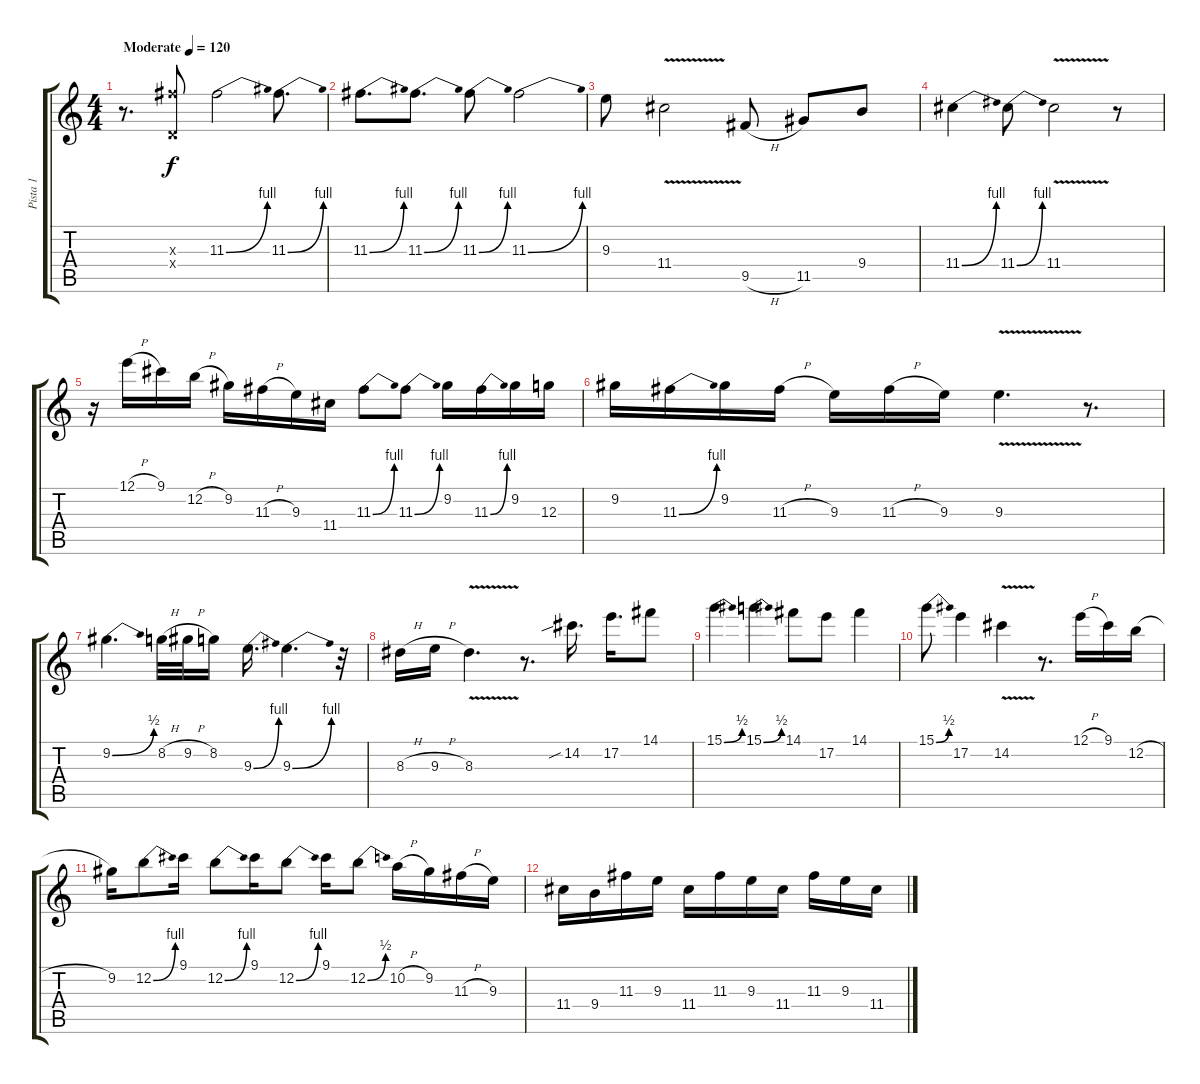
\track ("Pista 1" "Pista 1") {instrument overdrivenguitar}
\staff {score tabs}
\tuning (E4 B3 G3 D3 A2 E2) {hide}
\ts (4 4)
\tempo (120 "Moderate")
\clef g2
\ks c
r.8{d dy f instrument overdrivenguitar} (11.3{x} 0.4{x}).8 11.3{be (bend 0 0 60 4)}.2 11.3{be (bend 0 0 60 4)}.8{d} |
11.3{be (bend 0 0 60 4)}.8{d} 11.3{be (bend 0 0 60 4)}.8{d} 11.3{be (bend 0 0 60 4)}.8 11.3{be (bend 0 0 60 4)}.2 |
9.3.8 11.4{v}.2 9.5{h}.8 11.5.8 9.4.8 |
11.4{be (bend 0 0 60 4)}.4 11.4{be (bend 0 0 60 4)}.8 11.4{v}.2 r.8 |
r.16 12.1{h}.16 9.1.16 12.2{h}.16 9.2.16 11.3{h}.16 9.3.16 11.4.16 11.3{be (bend 0 0 60 4)}.8 11.3{be (bend 0 0 60 4)}.8 9.2.16 11.3{be (bend 0 0 60 4)}.16 9.2.16 12.3.16 |
9.2.16 11.3{be (bend 0 0 60 4)}.16 9.2.16 11.3{h}.16 9.3.16 11.3{h}.16 9.3.16 9.3{v}.4{d} r.8{d} |
9.2{be (bend 0 0 60 2)}.4{d} 8.2{h}.32 9.2{h}.32 8.2.16 9.3{be (bend 0 0 60 4)}.16{d} 9.3{be (bend 0 0 60 4)}.4{d} r.32 |
8.3{h}.16 9.3{h}.16 8.3{v}.4{d} r.8{d} 14.2{sib}.16{d} 17.2.16{d} 14.1.8 |
15.1{be (bend 0 0 60 2)}.4 15.1{be (bend 0 0 60 2)}.4 14.1.8 17.2.8 14.1.4 |
15.1{be (bend 0 0 60 2)}.8 17.2.4 14.2{v}.4 r.8{d} 12.1{h}.16 9.1.16 12.2{h}.16 |
9.2.16 12.2{be (bend 0 0 60 4)}.8 9.1.16 12.2{be (bend 0 0 60 4)}.8 9.1.16 12.2{be (bend 0 0 60 4)}.8 9.1.16 12.2{be (bend 0 0 60 2)}.8 10.2{h}.16 9.2.16 11.3{h}.16 9.3.16 |
11.4.16 9.4.16 11.3.16 9.3.16 11.4.16 11.3.16 9.3.16 11.4.16 11.3.16 9.3.16 11.4.16
